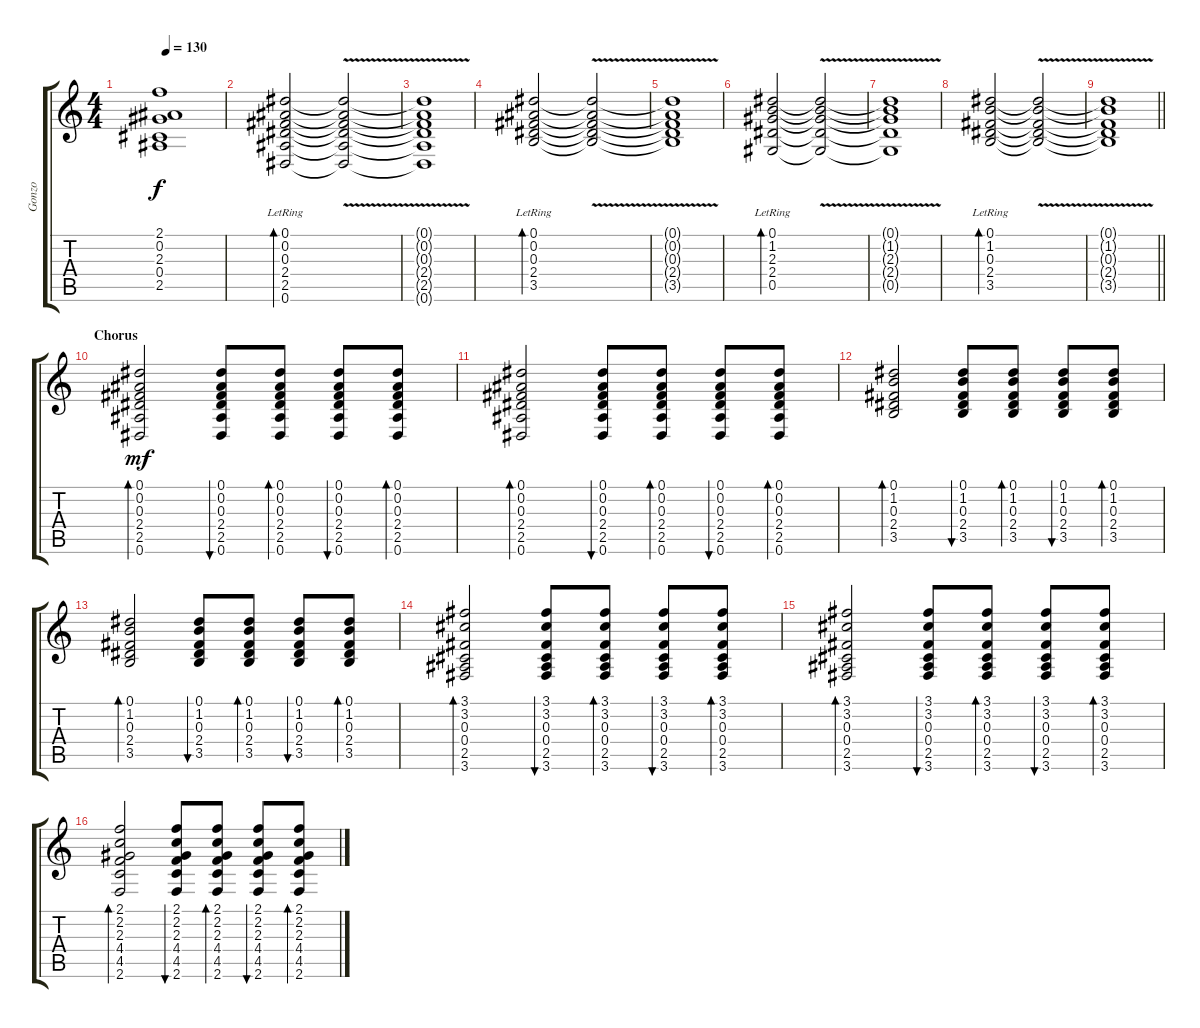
\track ("Gonzo" "Gonzo") {instrument acousticguitarsteel}
\staff {score tabs}
\tuning (Eb4 Bb3 Gb3 Db3 Ab2 Eb2) {hide}
\ts (4 4)
\tempo 130
\clef g2
\ks c
(2.1{t} 0.2{t} 2.3{t} 0.4{t} 2.5{t}).1{dy f} |
(0.1{lr} 0.2{lr} 0.3{lr} 2.4{lr} 2.5{lr} 0.6{lr}).2{bd 120} (0.1{v t} 0.2{v t} 0.3{v t} 2.4{v t} 2.5{v t} 0.6{v t}).2 |
(0.1{t} 0.2{t} 0.3{t} 2.4{t} 2.5{t} 0.6{t}).1 |
(0.1{lr} 0.2{lr} 0.3{lr} 2.4{lr} 3.5{lr}).2{bd 120} (0.1{v t} 0.2{v t} 0.3{v t} 2.4{v t} 3.5{v t}).2 |
(0.1{t} 0.2{t} 0.3{t} 2.4{t} 3.5{t}).1 |
(0.1{lr} 1.2{lr} 2.3{lr} 2.4{lr} 0.5{lr}).2{bd 120} (0.1{v t} 1.2{v t} 2.3{v t} 2.4{v t} 0.5{v t}).2 |
(0.1{t} 1.2{t} 2.3{t} 2.4{t} 0.5{t}).1 |
(0.1{lr} 1.2{lr} 0.3{lr} 2.4{lr} 3.5{lr}).2{bd 120} (0.1{v t} 1.2{v t} 0.3{v t} 2.4{v t} 3.5{v t}).2 |
\barLineRight lightlight
(0.1{t} 1.2{t} 0.3{t} 2.4{t} 3.5{t}).1 |
\section ("" "Chorus")
(0.1 0.2 0.3 2.4 2.5 0.6).2{bd 60 dy mf} (0.1 0.2 0.3 2.4 2.5 0.6).8{bu 60} (0.1 0.2 0.3 2.4 2.5 0.6).8{bd 60} (0.1 0.2 0.3 2.4 2.5 0.6).8{bu 60} (0.1 0.2 0.3 2.4 2.5 0.6).8{bd 60} |
(0.1 0.2 0.3 2.4 2.5 0.6).2{bd 60} (0.1 0.2 0.3 2.4 2.5 0.6).8{bu 60} (0.1 0.2 0.3 2.4 2.5 0.6).8{bd 60} (0.1 0.2 0.3 2.4 2.5 0.6).8{bu 60} (0.1 0.2 0.3 2.4 2.5 0.6).8{bd 60} |
(0.1 1.2 0.3 2.4 3.5).2{bd 60} (0.1 1.2 0.3 2.4 3.5).8{bu 60} (0.1 1.2 0.3 2.4 3.5).8{bd 60} (0.1 1.2 0.3 2.4 3.5).8{bu 60} (0.1 1.2 0.3 2.4 3.5).8{bd 60} |
(0.1 1.2 0.3 2.4 3.5).2{bd 60} (0.1 1.2 0.3 2.4 3.5).8{bu 60} (0.1 1.2 0.3 2.4 3.5).8{bd 60} (0.1 1.2 0.3 2.4 3.5).8{bu 60} (0.1 1.2 0.3 2.4 3.5).8{bd 60} |
(3.1 3.2 0.3 0.4 2.5 3.6).2{bd 60} (3.1 3.2 0.3 0.4 2.5 3.6).8{bu 60} (3.1 3.2 0.3 0.4 2.5 3.6).8{bd 60} (3.1 3.2 0.3 0.4 2.5 3.6).8{bu 60} (3.1 3.2 0.3 0.4 2.5 3.6).8{bd 60} |
(3.1 3.2 0.3 0.4 2.5 3.6).2{bd 60} (3.1 3.2 0.3 0.4 2.5 3.6).8{bu 60} (3.1 3.2 0.3 0.4 2.5 3.6).8{bd 60} (3.1 3.2 0.3 0.4 2.5 3.6).8{bu 60} (3.1 3.2 0.3 0.4 2.5 3.6).8{bd 60} |
(2.1 2.2 2.3 4.4 4.5 2.6).2{bd 60} (2.1 2.2 2.3 4.4 4.5 2.6).8{bu 60} (2.1 2.2 2.3 4.4 4.5 2.6).8{bd 60} (2.1 2.2 2.3 4.4 4.5 2.6).8{bu 60} (2.1 2.2 2.3 4.4 4.5 2.6).8{bd 60}
